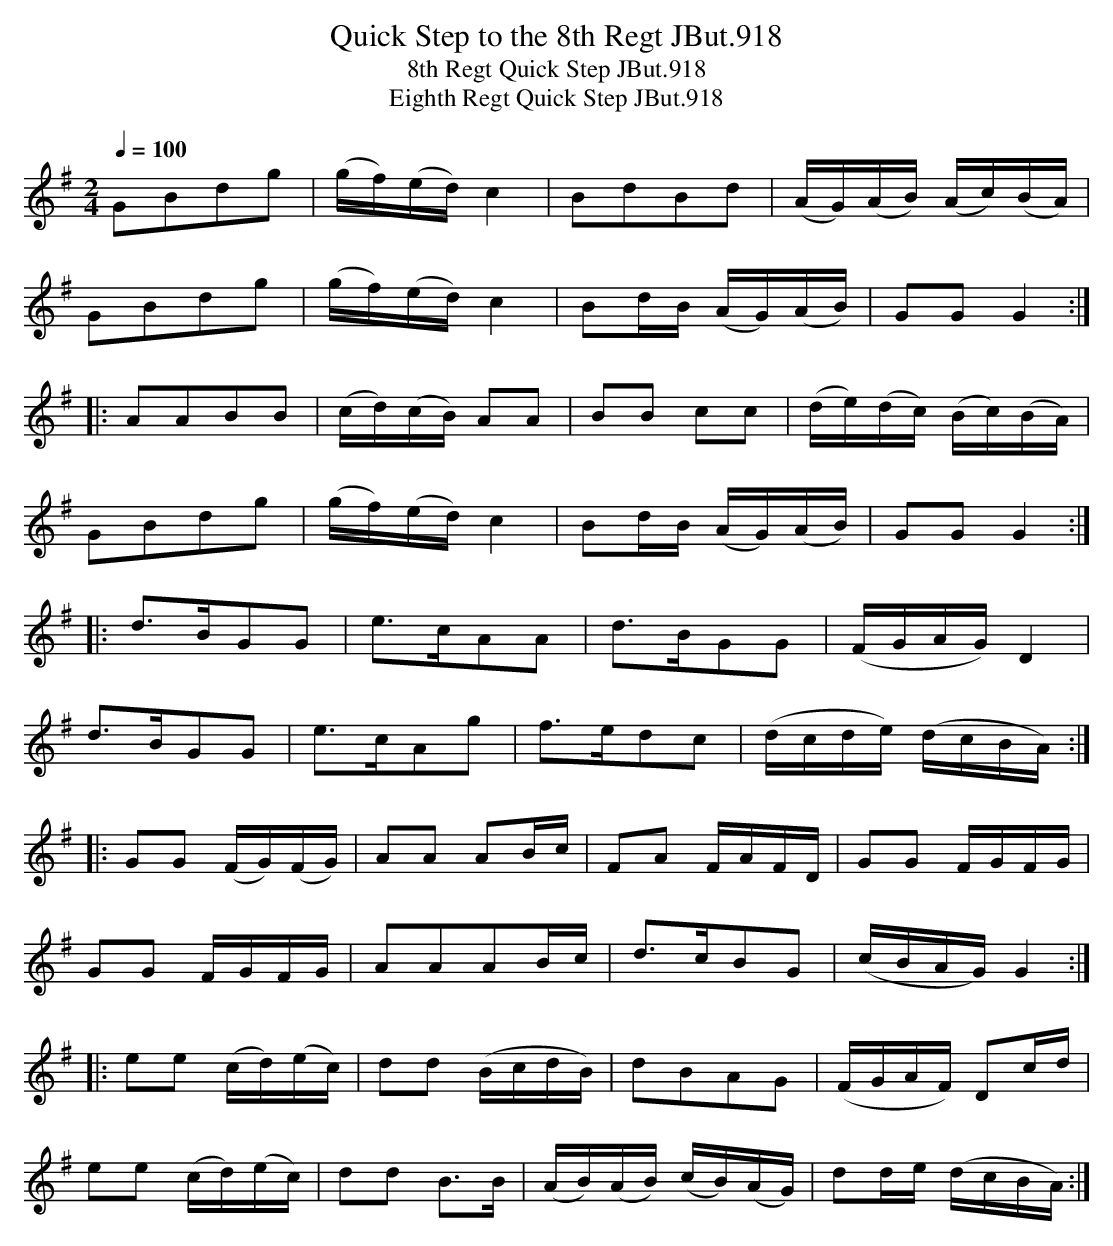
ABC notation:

X:1
T:Quick Step to the 8th Regt JBut.918
T:8th Regt Quick Step JBut.918
T:Eighth Regt Quick Step JBut.918
M:2/4
L:1/8
Q:1/4=100
K:G
GBdg | (g/f/)(e/d/) c2 | BdBd | (A/G/)(A/B/) (A/c/)(B/A/) |
GBdg | (g/f/)(e/d/) c2 | Bd/B/ (A/G/)(A/B/) | GGG2 :|
|: AABB | (c/d/)(c/B/) AA | BB cc | (d/e/)(d/c/) (B/c/)(B/A/) |
GBdg | (g/f/)(e/d/) c2 | Bd/B/ (A/G/)(A/B/) | GG G2 :|
|: d>BGG | e>cAA | d>BGG | (F/G/A/G/) D2 |
d>BGG | e>cAg | f>edc | (d/c/d/e/) (d/c/B/A/) :|
|: GG (F/G/)(F/G/) | AA AB/c/ | FA F/A/F/D/ | GG F/G/F/G/ |
GG F/G/F/G/ | AAAB/c/ | d>cBG | (c/B/A/G/) G2 :|
|: ee (c/d/)(e/c/) | dd (B/c/d/B/) | dBAG | (F/G/A/F/) Dc/d/ |
ee (c/d/)(e/c/) | dd B>B | (A/B/)(A/B/) (c/B/)(A/G/) | dd/e/ (d/c/B/A/) :|
